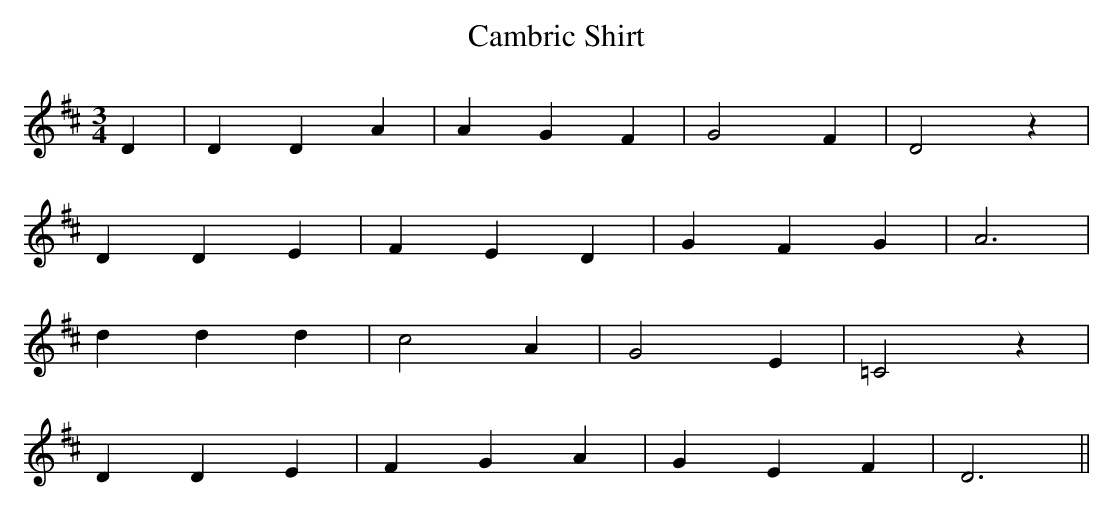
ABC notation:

X:1
T:Cambric Shirt
M:3/4
K:D
D2|D2 D2 A2|A2 G2 F2|G4 F2|D4 z2|
D2 D2 E2|F2 E2 D2|G2 F2 G2|A6|
d2 d2 d2|c4 A2|G4 E2|=C4 z2|
D2 D2 E2|F2 G2 A2|G2 E2 F2|D6||
